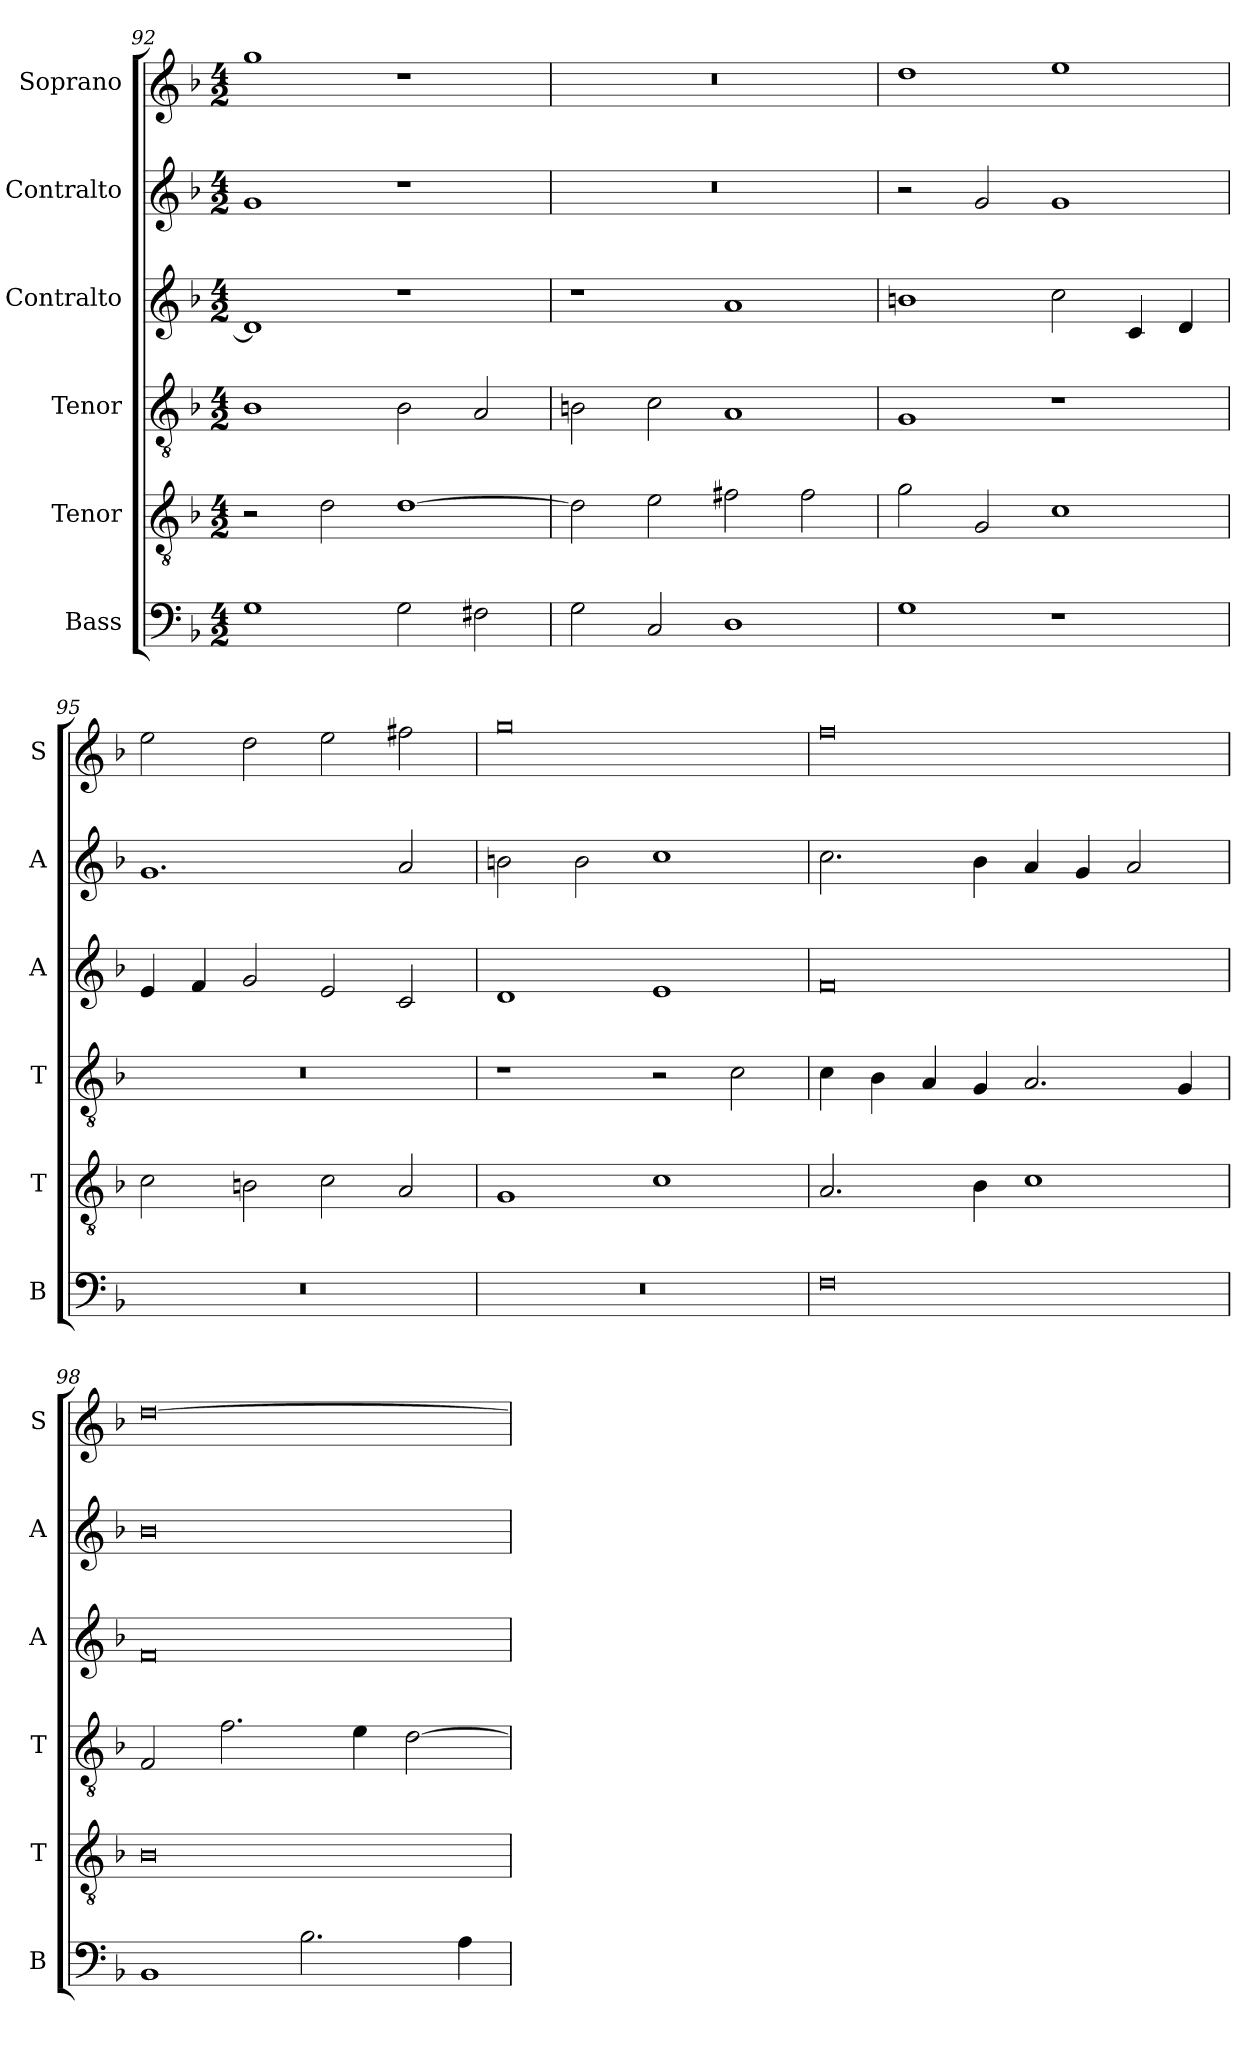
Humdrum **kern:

**kern	**kern	**kern	**kern	**kern	**kern
*part6	*part5	*part4	*part3	*part2	*part1
*staff6	*staff5	*staff4	*staff3	*staff2	*staff1
*I"Bass	*I"Tenor	*I"Tenor	*I"Contralto	*I"Contralto	*I"Soprano
*I'B	*I'T	*I'T	*I'A	*I'A	*I'S
*clefF4	*clefGv2	*clefGv2	*clefG2	*clefG2	*clefG2
*k[b-]	*k[b-]	*k[b-]	*k[b-]	*k[b-]	*k[b-]
*G:dor	*G:dor	*G:dor	*G:dor	*G:dor	*G:dor
*M4/2	*M4/2	*M4/2	*M4/2	*M4/2	*M4/2
=92	=92	=92	=92	=92	=92
1G	2r	1B-	1d]	1g	1gg
.	2d	.	.	.	.
2G	[1d	2B-	1r	1r	1r
2F#X	.	2A	.	.	.
=93	=93	=93	=93	=93	=93
2G	2d]	2Bn	1r	0r	0r
2C	2e	2c	.	.	.
1D	2f#X	1A	1a	.	.
.	2f#	.	.	.	.
=94	=94	=94	=94	=94	=94
1G	2g	1G	1bn	2r	1dd
.	2G	.	.	2g	.
1r	1c	1r	2cc	1g	1ee
.	.	.	4c	.	.
.	.	.	4d	.	.
=95	=95	=95	=95	=95	=95
0r	2c	0r	4e	1.g	2ee
.	.	.	4f	.	.
.	2Bn	.	2g	.	2dd
.	2c	.	2e	.	2ee
.	2A	.	2c	2a	2ff#X
=96	=96	=96	=96	=96	=96
0r	1G	1r	1d	2bn	0gg
.	.	.	.	2b	.
.	1c	2r	1e	1cc	.
.	.	2c	.	.	.
=97	=97	=97	=97	=97	=97
0F	2.A	4c	0f	2.cc	0ff
.	.	4B-	.	.	.
.	.	4A	.	.	.
.	4B-	4G	.	4b-	.
.	1c	2.A	.	4a	.
.	.	.	.	4g	.
.	.	.	.	2a	.
.	.	4G	.	.	.
=98	=98	=98	=98	=98	=98
1BB-	0B-	2F	0f	0b-	[0dd
.	.	2.f	.	.	.
2.B-	.	.	.	.	.
.	.	4e	.	.	.
.	.	[2d	.	.	.
4A	.	.	.	.	.
=	=	=	=	=	=
*-	*-	*-	*-	*-	*-
